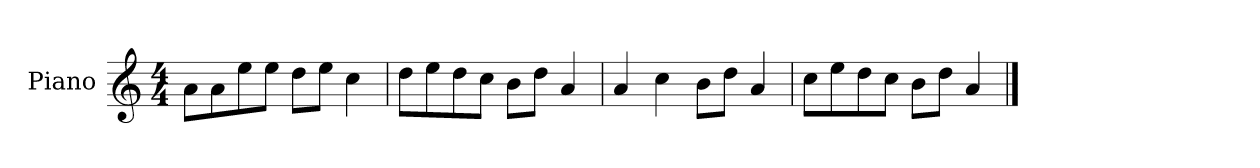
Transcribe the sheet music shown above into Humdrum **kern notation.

**kern
*part1
*staff1
*I"Piano
*I'P-no
*clefG2
*k[]
*M4/4
*MM90
=1
8a\L
8a\
8ee\
8ee\J
8dd\L
8ee\J
4cc\
=2
8dd\L
8ee\
8dd\
8cc\J
8b\L
8dd\J
4a/
=3
4a/
4cc\
8b\L
8dd\J
4a/
=4
8cc\L
8ee\
8dd\
8cc\J
8b\L
8dd\J
4a/
==
*-
